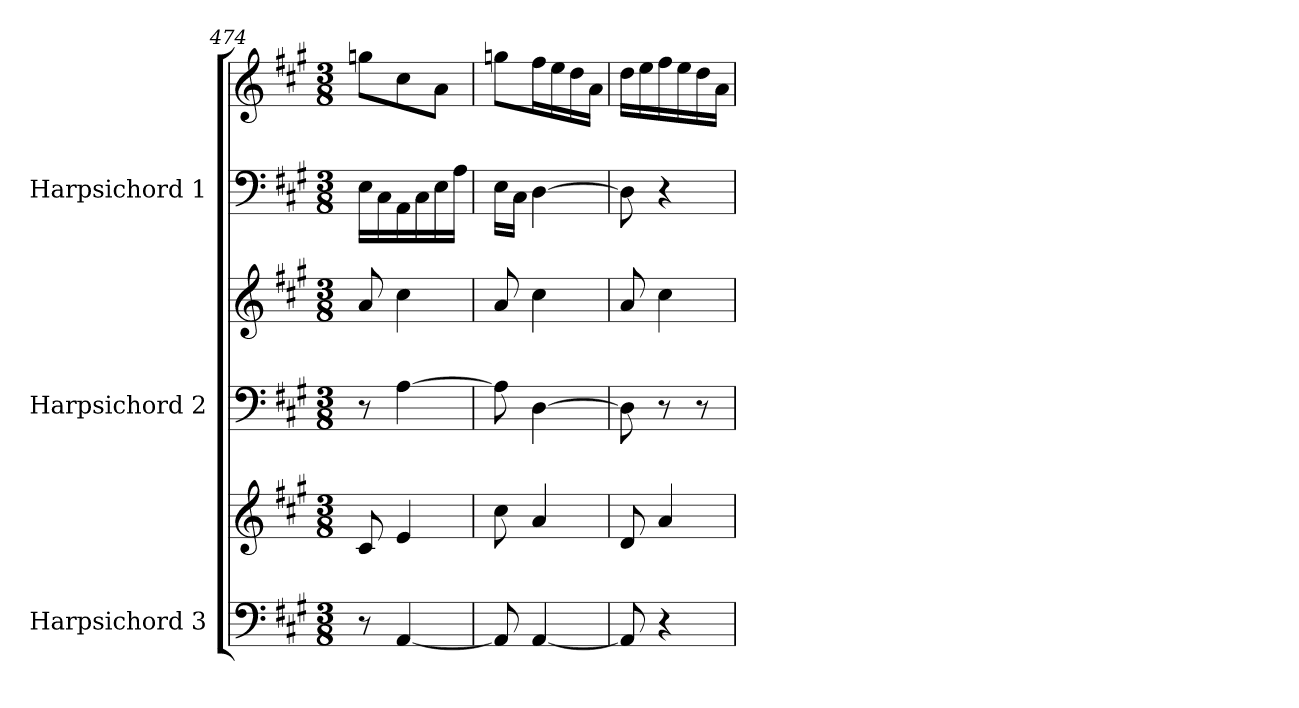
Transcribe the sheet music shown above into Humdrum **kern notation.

**kern	**kern	**kern	**kern	**kern	**kern
*part3	*part3	*part2	*part2	*part1	*part1
*staff6	*staff5	*staff4	*staff3	*staff2	*staff1
*I"Harpsichord 3	*	*I"Harpsichord 2	*	*I"Harpsichord 1	*
*I'Hp	*	*I'Hp	*	*I'Hp	*
!!LO:PB:g=z
*clefF4	*clefG2	*clefF4	*clefG2	*clefF4	*clefG2
*k[f#c#g#]	*k[f#c#g#]	*k[f#c#g#]	*k[f#c#g#]	*k[f#c#g#]	*k[f#c#g#]
*M3/8	*M3/8	*M3/8	*M3/8	*M3/8	*M3/8
=474	=474	=474	=474	=474	=474
8r	8c#/	8r	8a/	16E\LL	8ggn\L
.	.	.	.	16C#\	.
[4AA/	4e/	[4A\	4cc#\	16AA\	8cc#\
.	.	.	.	16C#\	.
.	.	.	.	16E\	8a\J
.	.	.	.	16A\JJ	.
=475	=475	=475	=475	=475	=475
8AA/]	8cc#\	8A\]	8a/	16E\LL	8ggn\L
.	.	.	.	16C#\JJ	.
[4AA/	4a/	[4D\	4cc#\	[4D\	16ff#\L
.	.	.	.	.	16ee\
.	.	.	.	.	16dd\
.	.	.	.	.	16a\JJ
=476	=476	=476	=476	=476	=476
8AA/]	8d/	8D\]	8a/	8D\]	16dd\LL
.	.	.	.	.	16ee\
4r	4a/	8r	4cc#\	4r	16ff#\
.	.	.	.	.	16ee\
.	.	8r	.	.	16dd\
.	.	.	.	.	16a\JJ
=	=	=	=	=	=
*-	*-	*-	*-	*-	*-
